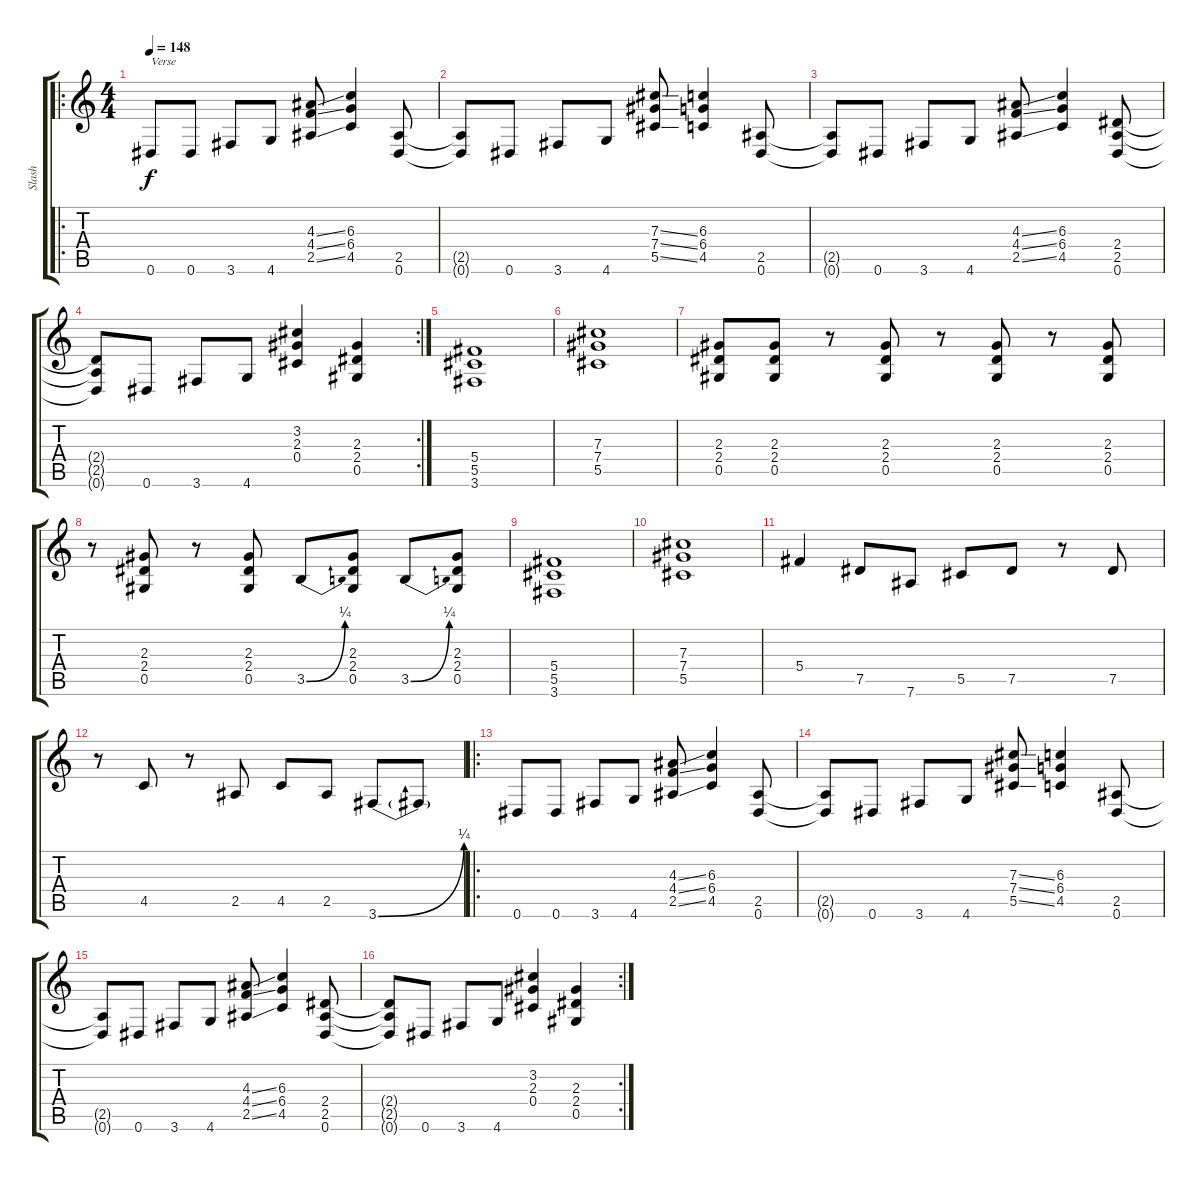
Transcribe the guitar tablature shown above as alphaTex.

\track ("Slash" "Slash") {instrument distortionguitar}
\staff {score tabs}
\tuning (Eb4 Bb3 Gb3 Db3 Ab2 Eb2) {hide}
\ro
\ts (4 4)
\tempo 148
\clef g2
\ks c
0.6.8{txt "Verse" dy f instrument distortionguitar} 0.6.8 3.6.8 4.6.8 (4.3{ss} 4.4{ss} 2.5{ss}).8 (6.3 6.4 4.5).4 (2.5 0.6).8 |
(2.5{t} 0.6{t}).8 0.6.8 3.6.8 4.6.8 (7.3{ss} 7.4{ss} 5.5{ss}).8 (6.3 6.4 4.5).4 (2.5 0.6).8 |
(2.5{t} 0.6{t}).8 0.6.8 3.6.8 4.6.8 (4.3{ss} 4.4{ss} 2.5{ss}).8 (6.3 6.4 4.5).4 (2.4 2.5 0.6).8 |
\rc 2
(2.4{t} 2.5{t} 0.6{t}).8 0.6.8 3.6.8 4.6.8 (3.2 2.3 0.4).4 (2.3 2.4 0.5).4 |
(5.4 5.5 3.6).1 |
(7.3 7.4 5.5).1 |
(2.3 2.4 0.5).8 (2.3 2.4 0.5).8 r.8 (2.3 2.4 0.5).8 r.8 (2.3 2.4 0.5).8 r.8 (2.3 2.4 0.5).8 |
r.8 (2.3 2.4 0.5).8 r.8 (2.3 2.4 0.5).8 3.5{be (bend 0 0 60 1)}.8 (2.3 2.4 0.5).8 3.5{be (bend 0 0 60 1)}.8 (2.3 2.4 0.5).8 |
(5.4 5.5 3.6).1 |
(7.3 7.4 5.5).1 |
5.4.4 7.5.8 7.6.8 5.5.8 7.5.8 r.8 7.5.8 |
r.8 4.5.8 r.8 2.5.8 4.5.8 2.5.8 3.6{be (bend 0 0 60 1)}.8 3.6{t}.8 |
\ro
0.6.8 0.6.8 3.6.8 4.6.8 (4.3{ss} 4.4{ss} 2.5{ss}).8 (6.3 6.4 4.5).4 (2.5 0.6).8 |
(2.5{t} 0.6{t}).8 0.6.8 3.6.8 4.6.8 (7.3{ss} 7.4{ss} 5.5{ss}).8 (6.3 6.4 4.5).4 (2.5 0.6).8 |
(2.5{t} 0.6{t}).8 0.6.8 3.6.8 4.6.8 (4.3{ss} 4.4{ss} 2.5{ss}).8 (6.3 6.4 4.5).4 (2.4 2.5 0.6).8 |
\rc 2
(2.4{t} 2.5{t} 0.6{t}).8 0.6.8 3.6.8 4.6.8 (3.2 2.3 0.4).4 (2.3 2.4 0.5).4
